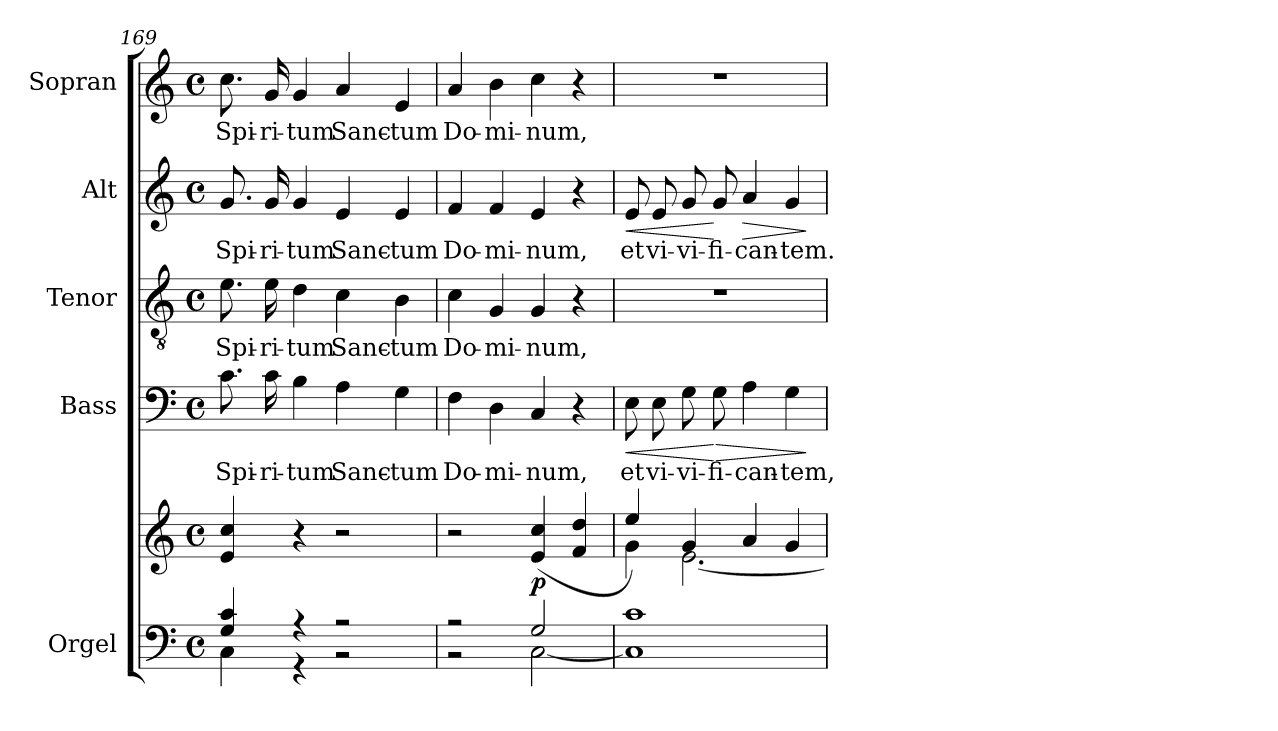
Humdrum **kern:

**kern	**kern	**dynam	**kern	**text	**dynam	**kern	**text	**kern	**text	**dynam	**kern	**text
*part5	*part5	*part5	*part4	*part4	*part4	*part3	*part3	*part2	*part2	*part2	*part1	*part1
*staff6	*staff5	*staff5/6	*staff4	*staff4	*staff4	*staff3	*staff3	*staff2	*staff2	*staff2	*staff1	*staff1
*I"Orgel	*	*	*I"Bass	*	*	*I"Tenor	*	*I"Alt	*	*	*I"Sopran	*
*I'Org.	*	*	*I'B.	*	*	*I'T.	*	*I'A.	*	*	*I'S.	*
*clefF4	*clefG2	*	*clefF4	*	*	*clefGv2	*	*clefG2	*	*	*clefG2	*
*k[]	*k[]	*	*k[]	*	*	*k[]	*	*k[]	*	*	*k[]	*
*C:	*C:	*	*C:	*	*	*C:	*	*C:	*	*	*C:	*
*M4/4	*M4/4	*	*M4/4	*	*	*M4/4	*	*M4/4	*	*	*M4/4	*
*met(c)	*met(c)	*	*met(c)	*	*	*met(c)	*	*met(c)	*	*	*met(c)	*
=169	=169	=169	=169	=169	=169	=169	=169	=169	=169	=169	=169	=169
*^	*	*	*	*	*	*	*	*	*	*	*	*
!	!	!	!	!	!LO:LY:b	!	!	!LO:LY:b	!	!LO:LY:b	!	!	!LO:LY:b
4G/ 4c/	4C\	4e/ 4cc/	.	8.c\	Spi-	.	8.e\	Spi-	8.g/	Spi-	.	8.cc\	Spi-
!	!	!	!	!	!LO:LY:b	!	!	!LO:LY:b	!	!LO:LY:b	!	!	!LO:LY:b
.	.	.	.	16c\	-ri-	.	16e\	-ri-	16g/	-ri-	.	16g/	-ri-
!	!	!	!	!	!LO:LY:b	!	!	!LO:LY:b	!	!LO:LY:b	!	!	!LO:LY:b
4r	4r	4r	.	4B\	-tum	.	4d\	-tum	4g/	-tum	.	4g/	-tum
!	!	!	!	!	!LO:LY:b	!	!	!LO:LY:b	!	!LO:LY:b	!	!	!LO:LY:b
2r	2r	2r	.	4A\	Sanc-	.	4c\	Sanc-	4e/	Sanc-	.	4a/	Sanc-
!	!	!	!	!	!LO:LY:b	!	!	!LO:LY:b	!	!LO:LY:b	!	!	!LO:LY:b
.	.	.	.	4G\	-tum	.	4B\	-tum	4e/	-tum	.	4e/	-tum
=170	=170	=170	=170	=170	=170	=170	=170	=170	=170	=170	=170	=170	=170
!	!	!	!	!	!LO:LY:b	!	!	!LO:LY:b	!	!LO:LY:b	!	!	!LO:LY:b
2r	2r	2r	.	4F\	Do-	.	4c\	Do-	4f/	Do-	.	4a/	Do-
!	!	!	!	!	!LO:LY:b	!	!	!LO:LY:b	!	!LO:LY:b	!	!	!LO:LY:b
.	.	.	.	4D\	-mi-	.	4G/	-mi-	4f/	-mi-	.	4b\	-mi-
!	!	!	!LO:DY:b	!	!LO:LY:b	!	!	!LO:LY:b	!	!LO:LY:b	!	!	!LO:LY:b
2G/	[<2C\	(4e/ 4cc/	p	4C/	-num,	.	4G/	-num,	4e/	-num,	.	4cc\	-num,
.	.	4f/ 4dd/	.	4r	.	.	4r	.	4r	.	.	4r	.
!!LO:PB:g=z
=171	=171	=171	=171	=171	=171	=171	=171	=171	=171	=171	=171	=171	=171
*	*	*^	*	*	*	*	*	*	*	*	*	*	*
!	!	!	!	!	!	!LO:LY:b	!LO:HP:b	!	!	!	!LO:LY:b	!LO:HP:b	!	!
1c	1C]	4ee/)	4g\	.	8E\	et	<	1r	.	8e/	et	<	1r	.
!	!	!	!	!	!	!LO:LY:b	!	!	!	!	!LO:LY:b	!	!	!
.	.	.	.	.	8E\	vi-	.	.	.	8e/	vi-	.	.	.
!	!	!	!	!	!	!LO:LY:b	!	!	!	!	!LO:LY:b	!	!	!
.	.	4g/	[<2.e\	.	8G\	-vi-	.	.	.	8g/	-vi-	.	.	.
!	!	!	!	!	!	!LO:LY:b	!LO:HP:n=1:b	!	!	!	!LO:LY:b	!	!	!
.	.	.	.	.	8G\	-fi-	[ >	.	.	8g/	-fi-	[	.	.
!	!	!	!	!	!	!LO:LY:b	!	!	!	!	!LO:LY:b	!LO:HP:b	!	!
.	.	4a/	.	.	4A\	-can-	.	.	.	4a/	-can-	>	.	.
!	!	!	!	!	!	!LO:LY:b	!	!	!	!	!LO:LY:b	!	!	!
.	.	4g/	.	.	4G\	-tem,	.	.	.	4g/	-tem.	.	.	.
*v	*v	*	*	*	*	*	*	*	*	*	*	*	*	*
*	*v	*v	*	*	*	*	*	*	*	*	*	*	*
.	.	.	.	.	]	.	.	.	.	]	.	.
=	=	=	=	=	=	=	=	=	=	=	=	=
*-	*-	*-	*-	*-	*-	*-	*-	*-	*-	*-	*-	*-
